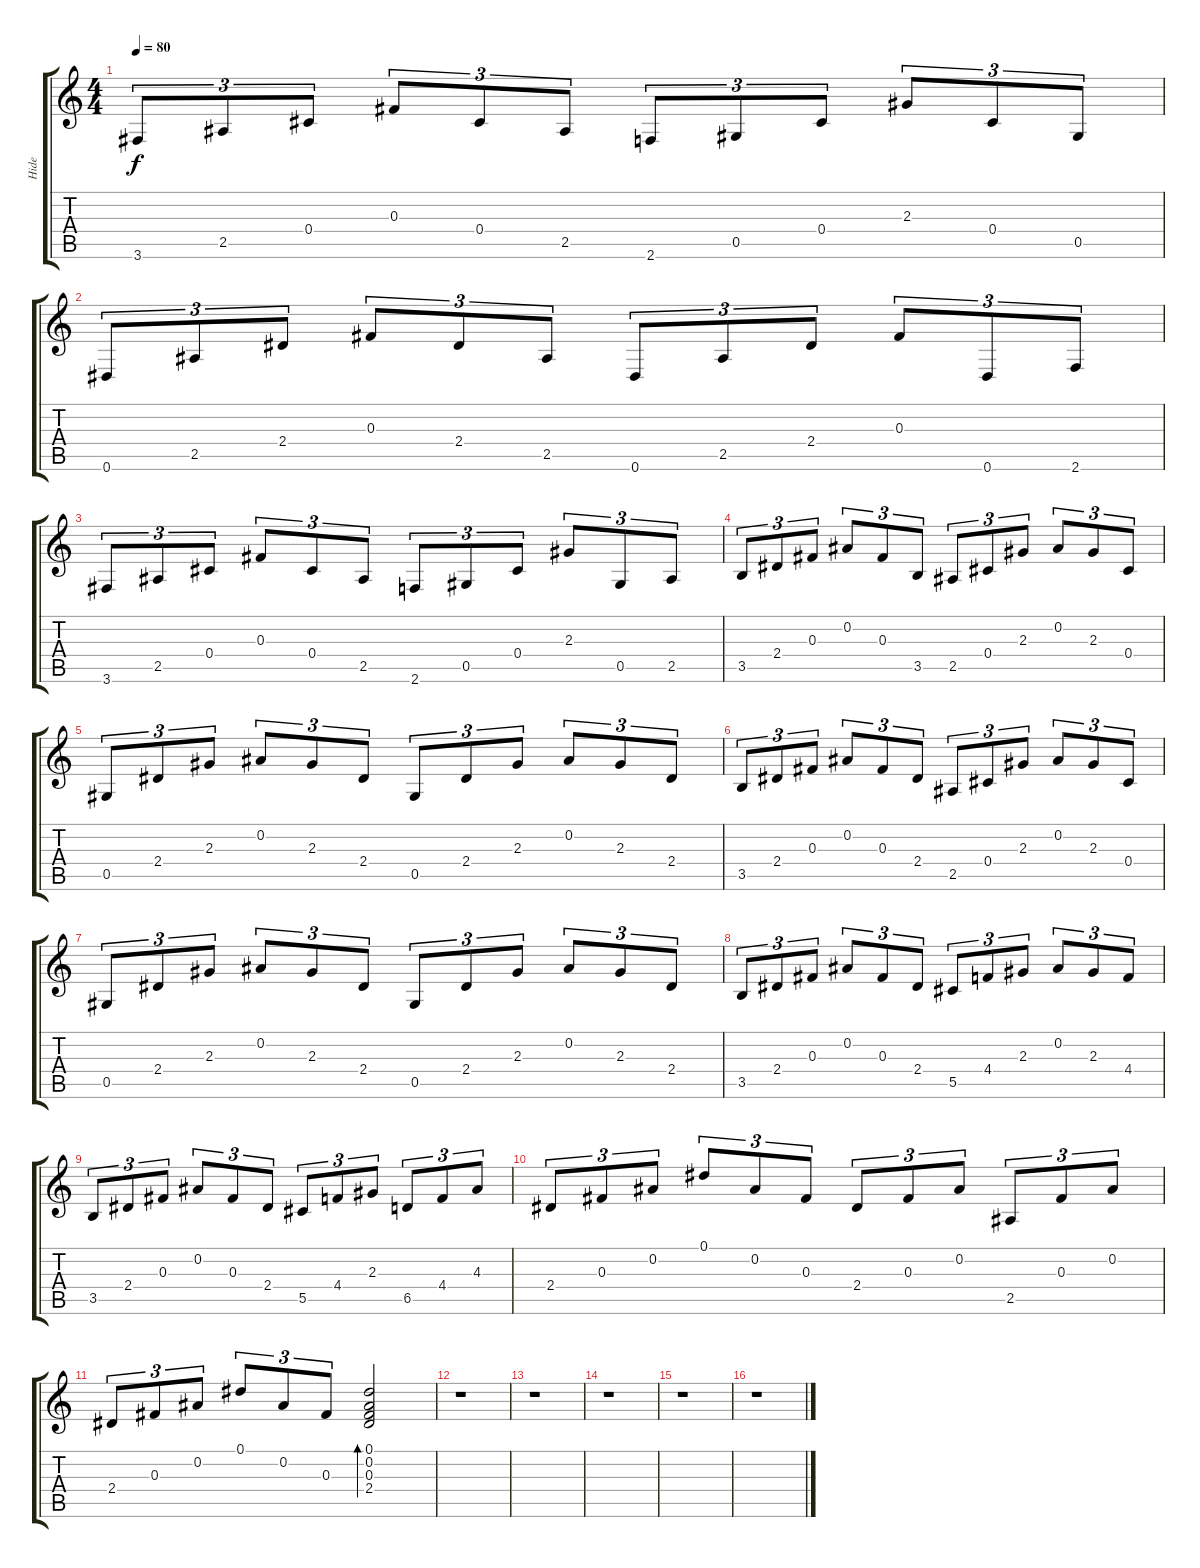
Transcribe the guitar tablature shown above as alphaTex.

\track ("Hide" "Hide") {instrument distortionguitar}
\staff {score tabs}
\tuning (Eb4 Bb3 Gb3 Db3 Ab2 Eb2) {hide}
\ts (4 4)
\tempo 80
\clef g2
\ks c
3.6.8{tu (3 2) dy f} 2.5.8{tu (3 2)} 0.4.8{tu (3 2)} 0.3.8{tu (3 2)} 0.4.8{tu (3 2)} 2.5.8{tu (3 2)} 2.6.8{tu (3 2)} 0.5.8{tu (3 2)} 0.4.8{tu (3 2)} 2.3.8{tu (3 2)} 0.4.8{tu (3 2)} 0.5.8{tu (3 2)} |
0.6.8{tu (3 2)} 2.5.8{tu (3 2)} 2.4.8{tu (3 2)} 0.3.8{tu (3 2)} 2.4.8{tu (3 2)} 2.5.8{tu (3 2)} 0.6.8{tu (3 2)} 2.5.8{tu (3 2)} 2.4.8{tu (3 2)} 0.3.8{tu (3 2)} 0.6.8{tu (3 2)} 2.6.8{tu (3 2)} |
3.6.8{tu (3 2)} 2.5.8{tu (3 2)} 0.4.8{tu (3 2)} 0.3.8{tu (3 2)} 0.4.8{tu (3 2)} 2.5.8{tu (3 2)} 2.6.8{tu (3 2)} 0.5.8{tu (3 2)} 0.4.8{tu (3 2)} 2.3.8{tu (3 2)} 0.5.8{tu (3 2)} 2.5.8{tu (3 2)} |
3.5.8{tu (3 2)} 2.4.8{tu (3 2)} 0.3.8{tu (3 2)} 0.2.8{tu (3 2)} 0.3.8{tu (3 2)} 3.5.8{tu (3 2)} 2.5.8{tu (3 2)} 0.4.8{tu (3 2)} 2.3.8{tu (3 2)} 0.2.8{tu (3 2)} 2.3.8{tu (3 2)} 0.4.8{tu (3 2)} |
0.5.8{tu (3 2)} 2.4.8{tu (3 2)} 2.3.8{tu (3 2)} 0.2.8{tu (3 2)} 2.3.8{tu (3 2)} 2.4.8{tu (3 2)} 0.5.8{tu (3 2)} 2.4.8{tu (3 2)} 2.3.8{tu (3 2)} 0.2.8{tu (3 2)} 2.3.8{tu (3 2)} 2.4.8{tu (3 2)} |
3.5.8{tu (3 2)} 2.4.8{tu (3 2)} 0.3.8{tu (3 2)} 0.2.8{tu (3 2)} 0.3.8{tu (3 2)} 2.4.8{tu (3 2)} 2.5.8{tu (3 2)} 0.4.8{tu (3 2)} 2.3.8{tu (3 2)} 0.2.8{tu (3 2)} 2.3.8{tu (3 2)} 0.4.8{tu (3 2)} |
0.5.8{tu (3 2)} 2.4.8{tu (3 2)} 2.3.8{tu (3 2)} 0.2.8{tu (3 2)} 2.3.8{tu (3 2)} 2.4.8{tu (3 2)} 0.5.8{tu (3 2)} 2.4.8{tu (3 2)} 2.3.8{tu (3 2)} 0.2.8{tu (3 2)} 2.3.8{tu (3 2)} 2.4.8{tu (3 2)} |
3.5.8{tu (3 2)} 2.4.8{tu (3 2)} 0.3.8{tu (3 2)} 0.2.8{tu (3 2)} 0.3.8{tu (3 2)} 2.4.8{tu (3 2)} 5.5.8{tu (3 2)} 4.4.8{tu (3 2)} 2.3.8{tu (3 2)} 0.2.8{tu (3 2)} 2.3.8{tu (3 2)} 4.4.8{tu (3 2)} |
3.5.8{tu (3 2)} 2.4.8{tu (3 2)} 0.3.8{tu (3 2)} 0.2.8{tu (3 2)} 0.3.8{tu (3 2)} 2.4.8{tu (3 2)} 5.5.8{tu (3 2)} 4.4.8{tu (3 2)} 2.3.8{tu (3 2)} 6.5.8{tu (3 2)} 4.4.8{tu (3 2)} 4.3.8{tu (3 2)} |
2.4.8{tu (3 2)} 0.3.8{tu (3 2)} 0.2.8{tu (3 2)} 0.1.8{tu (3 2)} 0.2.8{tu (3 2)} 0.3.8{tu (3 2)} 2.4.8{tu (3 2)} 0.3.8{tu (3 2)} 0.2.8{tu (3 2)} 2.5.8{tu (3 2)} 0.3.8{tu (3 2)} 0.2.8{tu (3 2)} |
2.4.8{tu (3 2)} 0.3.8{tu (3 2)} 0.2.8{tu (3 2)} 0.1.8{tu (3 2)} 0.2.8{tu (3 2)} 0.3.8{tu (3 2)} (0.1 0.2 0.3 2.4).2{bd 480} |
r.1 |
r.1 |
r.1 |
r.1 |
r.1
